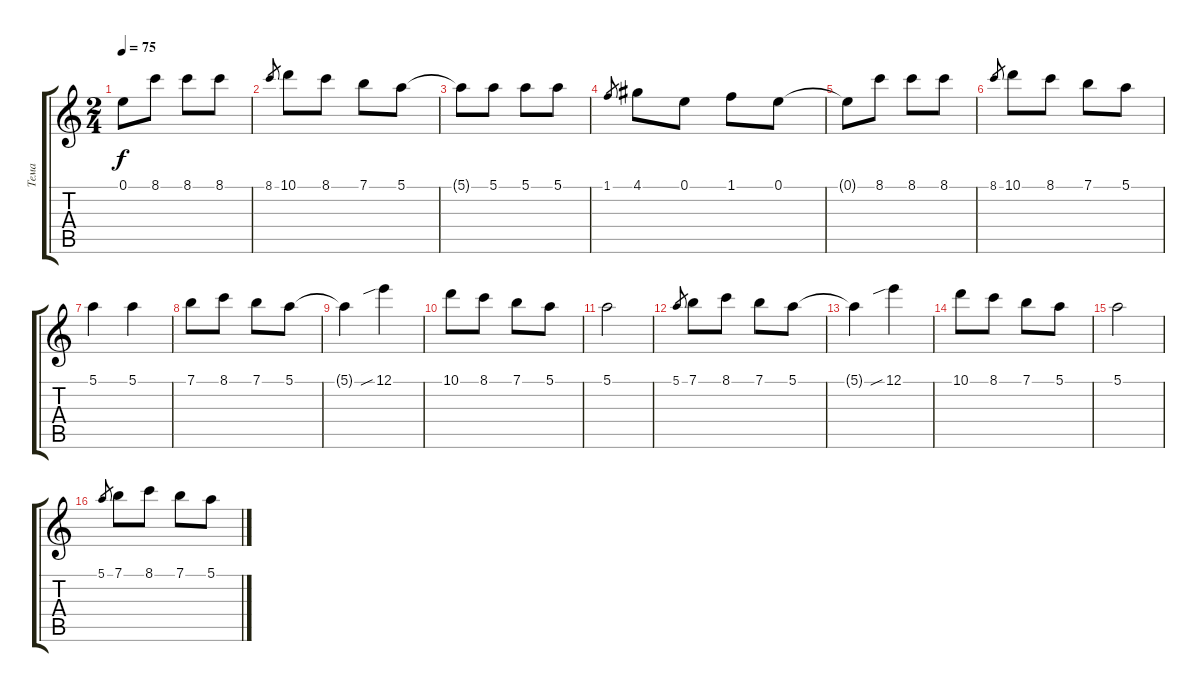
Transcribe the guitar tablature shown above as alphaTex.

\track ("Тема" "Тема") {instrument acousticguitarsteel}
\staff {score tabs}
\tuning (E4 B3 G3 D3 A2 E2) {hide}
\ts (2 4)
\tempo 75
\clef g2
\ks c
0.1{t}.8{dy f} 8.1.8 8.1.8 8.1.8 |
8.1.8{gr} 10.1.8 8.1.8 7.1.8 5.1.8 |
5.1{t}.8 5.1.8 5.1.8 5.1.8 |
1.1.8{gr} 4.1.8 0.1.8 1.1.8 0.1.8 |
0.1{t}.8 8.1.8 8.1.8 8.1.8 |
8.1.8{gr} 10.1.8 8.1.8 7.1.8 5.1.8 |
5.1.4 5.1.4 |
7.1.8 8.1.8 7.1.8 5.1.8 |
5.1{t}.4 12.1{sib}.4 |
10.1.8 8.1.8 7.1.8 5.1.8 |
5.1.2 |
5.1.8{gr} 7.1.8 8.1.8 7.1.8 5.1.8 |
5.1{t}.4 12.1{sib}.4 |
10.1.8 8.1.8 7.1.8 5.1.8 |
5.1.2 |
5.1.8{gr} 7.1.8 8.1.8 7.1.8 5.1.8
